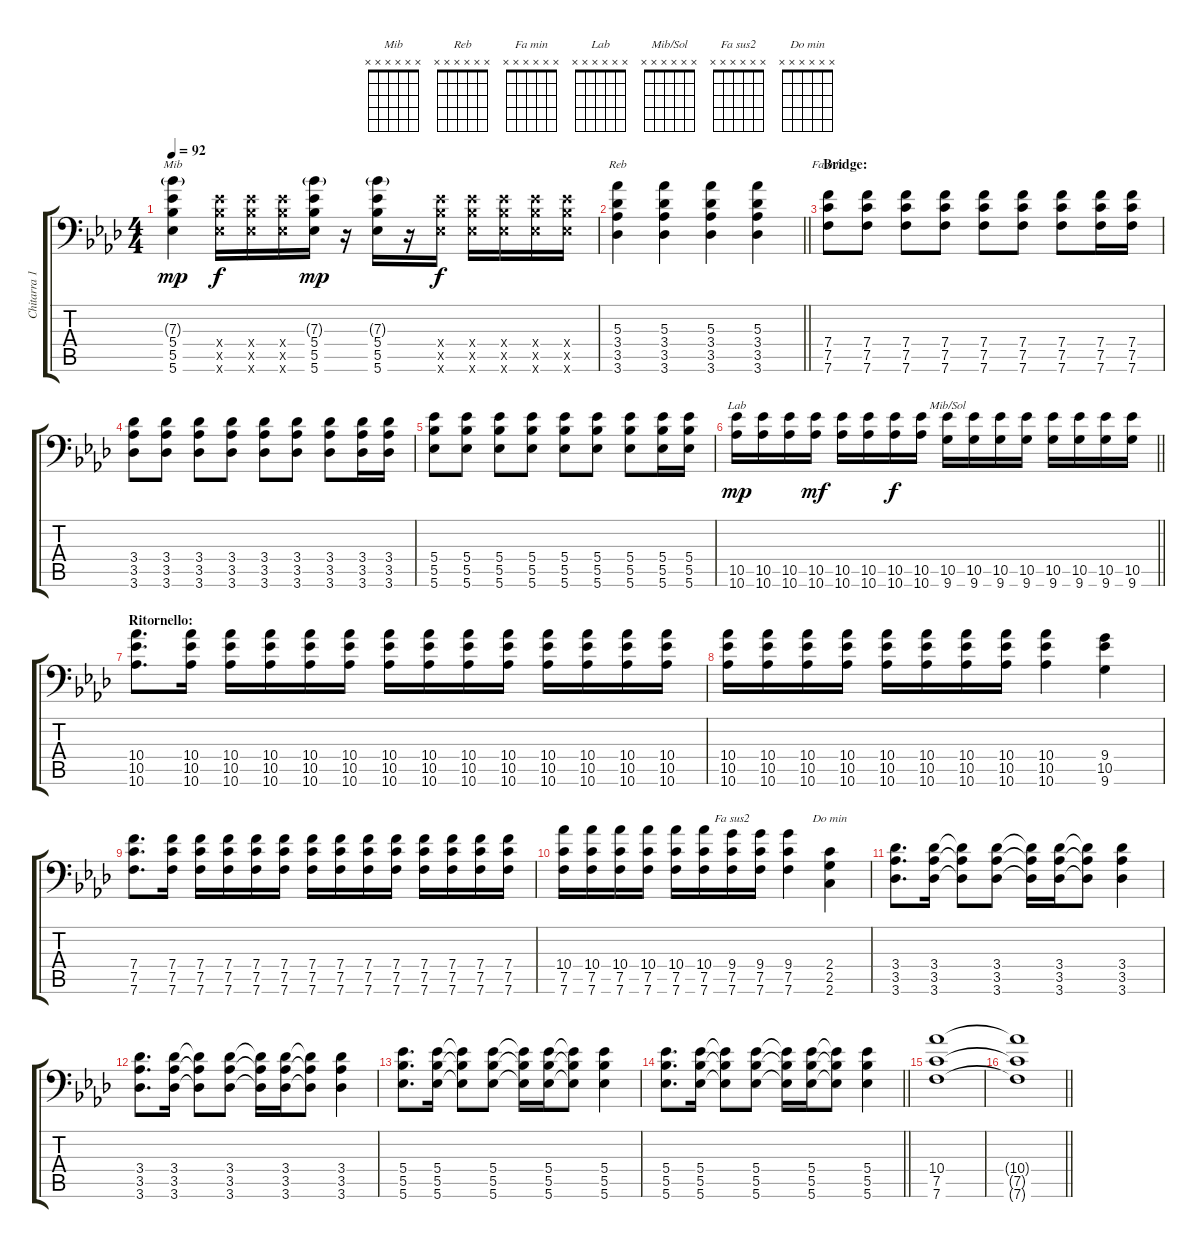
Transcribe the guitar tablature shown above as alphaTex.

\track ("Chitarra 1" "Chitarra 1") {instrument distortionguitar}
\staff {score tabs}
\tuning (C4 G3 Eb3 Bb2 F2 Bb1) {hide}
\chord ("Mib" x x x x x x)
\chord ("Reb" x x x x x x)
\chord ("Fa min" x x x x x x)
\chord ("Lab" x x x x x x)
\chord ("Mib/Sol" x x x x x x)
\chord ("Fa sus2" x x x x x x)
\chord ("Do min" x x x x x x)
\ts (4 4)
\tempo 92
\clef f4
\ks fminor
(7.3{g} 5.4 5.5 5.6).4{ch "Mib" dy mp} (5.4{x} 5.5{x} 5.6{x}).16{dy f} (5.4{x} 5.5{x} 5.6{x}).16 (5.4{x} 5.5{x} 5.6{x}).16 (7.3{g} 5.4 5.5 5.6).16{dy mp} r.16 (7.3{g} 5.4 5.5 5.6).16 r.16 (5.4{x} 5.5{x} 5.6{x}).16{dy f} (5.4{x} 5.5{x} 5.6{x}).16 (5.4{x} 5.5{x} 5.6{x}).16 (5.4{x} 5.5{x} 5.6{x}).16 (5.4{x} 5.5{x} 5.6{x}).16 |
\barLineRight lightlight
(5.3 3.4 3.5 3.6).4{ch "Reb"} (5.3 3.4 3.5 3.6).4 (5.3 3.4 3.5 3.6).4 (5.3 3.4 3.5 3.6).4 |
\section ("" "Bridge:")
(7.4 7.5 7.6).8{ch "Fa min"} (7.4 7.5 7.6).8 (7.4 7.5 7.6).8 (7.4 7.5 7.6).8 (7.4 7.5 7.6).8 (7.4 7.5 7.6).8 (7.4 7.5 7.6).8 (7.4 7.5 7.6).16 (7.4 7.5 7.6).16 |
(3.4 3.5 3.6).8 (3.4 3.5 3.6).8 (3.4 3.5 3.6).8 (3.4 3.5 3.6).8 (3.4 3.5 3.6).8 (3.4 3.5 3.6).8 (3.4 3.5 3.6).8 (3.4 3.5 3.6).16 (3.4 3.5 3.6).16 |
(5.4 5.5 5.6).8 (5.4 5.5 5.6).8 (5.4 5.5 5.6).8 (5.4 5.5 5.6).8 (5.4 5.5 5.6).8 (5.4 5.5 5.6).8 (5.4 5.5 5.6).8 (5.4 5.5 5.6).16 (5.4 5.5 5.6).16 |
\barLineRight lightlight
(10.5 10.6).16{ch "Lab" dy mp} (10.5 10.6).16 (10.5 10.6).16 (10.5 10.6).16{dy mf} (10.5 10.6).16 (10.5 10.6).16 (10.5 10.6).16{dy f} (10.5 10.6).16 (10.5 9.6).16{ch "Mib/Sol"} (10.5 9.6).16 (10.5 9.6).16 (10.5 9.6).16 (10.5 9.6).16 (10.5 9.6).16 (10.5 9.6).16 (10.5 9.6).16 |
\section ("" "Ritornello:")
(10.4 10.5 10.6).8{d} (10.4 10.5 10.6).16 (10.4 10.5 10.6).16 (10.4 10.5 10.6).16 (10.4 10.5 10.6).16 (10.4 10.5 10.6).16 (10.4 10.5 10.6).16 (10.4 10.5 10.6).16 (10.4 10.5 10.6).16 (10.4 10.5 10.6).16 (10.4 10.5 10.6).16 (10.4 10.5 10.6).16 (10.4 10.5 10.6).16 (10.4 10.5 10.6).16 |
(10.4 10.5 10.6).16 (10.4 10.5 10.6).16 (10.4 10.5 10.6).16 (10.4 10.5 10.6).16 (10.4 10.5 10.6).16 (10.4 10.5 10.6).16 (10.4 10.5 10.6).16 (10.4 10.5 10.6).16 (10.4 10.5 10.6).4 (9.4 10.5 9.6).4 |
(7.4 7.5 7.6).8{d} (7.4 7.5 7.6).16 (7.4 7.5 7.6).16 (7.4 7.5 7.6).16 (7.4 7.5 7.6).16 (7.4 7.5 7.6).16 (7.4 7.5 7.6).16 (7.4 7.5 7.6).16 (7.4 7.5 7.6).16 (7.4 7.5 7.6).16 (7.4 7.5 7.6).16 (7.4 7.5 7.6).16 (7.4 7.5 7.6).16 (7.4 7.5 7.6).16 |
(10.4 7.5 7.6).16 (10.4 7.5 7.6).16 (10.4 7.5 7.6).16 (10.4 7.5 7.6).16 (10.4 7.5 7.6).16 (10.4 7.5 7.6).16 (9.4 7.5 7.6).16{ch "Fa sus2"} (9.4 7.5 7.6).16 (9.4 7.5 7.6).4 (2.4 2.5 2.6).4{ch "Do min"} |
(3.4 3.5 3.6).8{d} (3.4 3.5 3.6).16 (3.4{t} 3.5{t} 3.6{t}).8 (3.4 3.5 3.6).8 (3.4{t} 3.5{t} 3.6{t}).16 (3.4 3.5 3.6).16 (3.4{t} 3.5{t} 3.6{t}).8 (3.4 3.5 3.6).4 |
(3.4 3.5 3.6).8{d} (3.4 3.5 3.6).16 (3.4{t} 3.5{t} 3.6{t}).8 (3.4 3.5 3.6).8 (3.4{t} 3.5{t} 3.6{t}).16 (3.4 3.5 3.6).16 (3.4{t} 3.5{t} 3.6{t}).8 (3.4 3.5 3.6).4 |
(5.4 5.5 5.6).8{d} (5.4 5.5 5.6).16 (5.4{t} 5.5{t} 5.6{t}).8 (5.4 5.5 5.6).8 (5.4{t} 5.5{t} 5.6{t}).16 (5.4 5.5 5.6).16 (5.4{t} 5.5{t} 5.6{t}).8 (5.4 5.5 5.6).4 |
\barLineRight lightlight
(5.4 5.5 5.6).8{d} (5.4 5.5 5.6).16 (5.4{t} 5.5{t} 5.6{t}).8 (5.4 5.5 5.6).8 (5.4{t} 5.5{t} 5.6{t}).16 (5.4 5.5 5.6).16 (5.4{t} 5.5{t} 5.6{t}).8 (5.4 5.5 5.6).4 |
(10.4 7.5 7.6).1 |
\barLineRight lightlight
(10.4{t} 7.5{t} 7.6{t}).1
